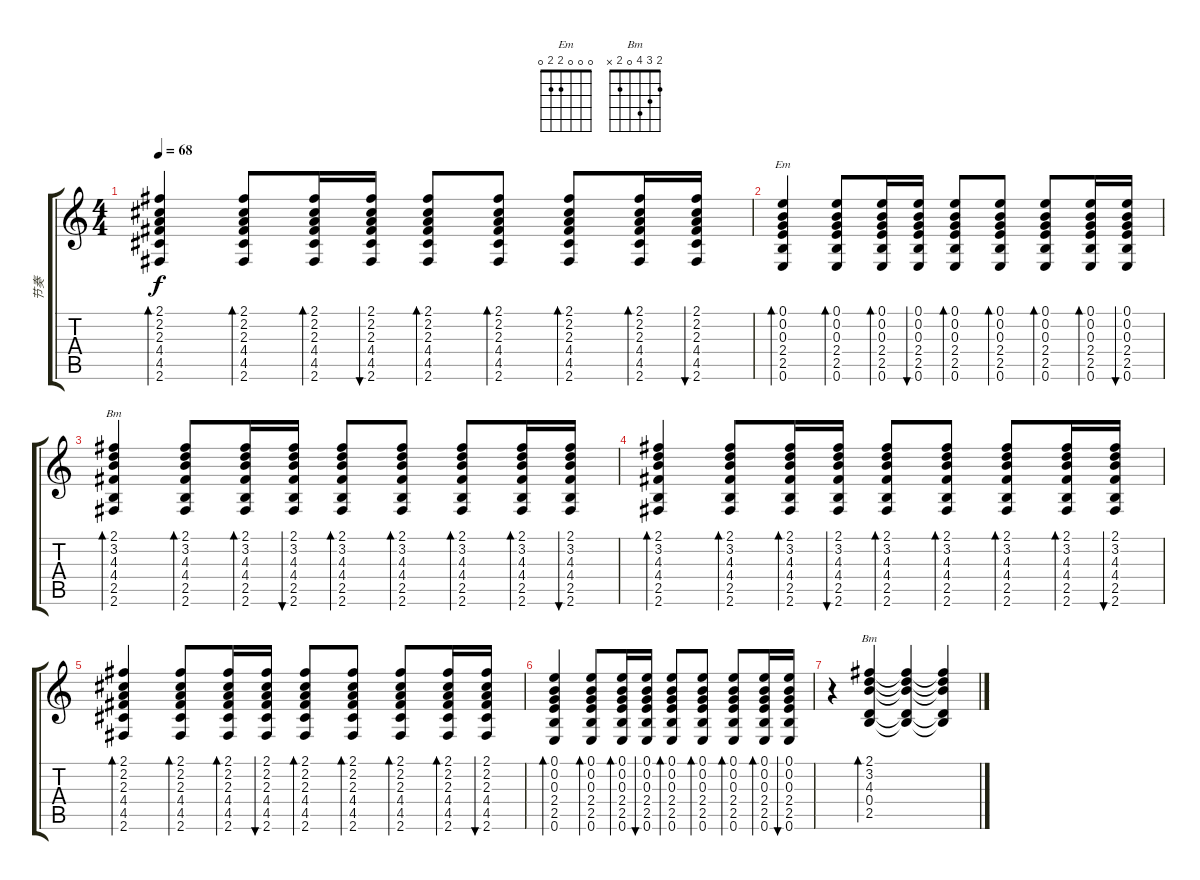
\track ("节奏" "节奏") {instrument acousticguitarsteel}
\staff {score tabs}
\tuning (E4 B3 G3 D3 A2 E2) {hide}
\chord ("Em" 0 0 0 2 2 0)
\chord ("Bm" 2 3 4 4 2 x) {barre 2}
\chord ("Bm" 2 3 4 0 2 x)
\ts (4 4)
\tempo 68
\clef g2
\ks c
(2.1 2.2 2.3 4.4 4.5 2.6).4{bd 60 dy f} (2.1 2.2 2.3 4.4 4.5 2.6).8{bd 60} (2.1 2.2 2.3 4.4 4.5 2.6).16{bd 60} (2.1 2.2 2.3 4.4 4.5 2.6).16{bu 60} (2.1 2.2 2.3 4.4 4.5 2.6).8{bd 60} (2.1 2.2 2.3 4.4 4.5 2.6).8{bd 60} (2.1 2.2 2.3 4.4 4.5 2.6).8{bd 60} (2.1 2.2 2.3 4.4 4.5 2.6).16{bd 60} (2.1 2.2 2.3 4.4 4.5 2.6).16{bu 60} |
(0.1 0.2 0.3 2.4 2.5 0.6).4{bd 60 ch "Em"} (0.1 0.2 0.3 2.4 2.5 0.6).8{bd 60} (0.1 0.2 0.3 2.4 2.5 0.6).16{bd 60} (0.1 0.2 0.3 2.4 2.5 0.6).16{bu 60} (0.1 0.2 0.3 2.4 2.5 0.6).8{bd 60} (0.1 0.2 0.3 2.4 2.5 0.6).8{bd 60} (0.1 0.2 0.3 2.4 2.5 0.6).8{bd 60} (0.1 0.2 0.3 2.4 2.5 0.6).16{bd 60} (0.1 0.2 0.3 2.4 2.5 0.6).16{bu 60} |
(2.1 3.2 4.3 4.4 2.5 2.6).4{bd 30 ch "Bm"} (2.1 3.2 4.3 4.4 2.5 2.6).8{bd 30} (2.1 3.2 4.3 4.4 2.5 2.6).16{bd 30} (2.1 3.2 4.3 4.4 2.5 2.6).16{bu 30} (2.1 3.2 4.3 4.4 2.5 2.6).8{bd 30} (2.1 3.2 4.3 4.4 2.5 2.6).8{bd 30} (2.1 3.2 4.3 4.4 2.5 2.6).8{bd 30} (2.1 3.2 4.3 4.4 2.5 2.6).16{bd 30} (2.1 3.2 4.3 4.4 2.5 2.6).16{bu 30} |
(2.1 3.2 4.3 4.4 2.5 2.6).4{bd 30} (2.1 3.2 4.3 4.4 2.5 2.6).8{bd 30} (2.1 3.2 4.3 4.4 2.5 2.6).16{bd 30} (2.1 3.2 4.3 4.4 2.5 2.6).16{bu 30} (2.1 3.2 4.3 4.4 2.5 2.6).8{bd 30} (2.1 3.2 4.3 4.4 2.5 2.6).8{bd 30} (2.1 3.2 4.3 4.4 2.5 2.6).8{bd 30} (2.1 3.2 4.3 4.4 2.5 2.6).16{bd 30} (2.1 3.2 4.3 4.4 2.5 2.6).16{bu 30} |
(2.1 2.2 2.3 4.4 4.5 2.6).4{bd 60} (2.1 2.2 2.3 4.4 4.5 2.6).8{bd 60} (2.1 2.2 2.3 4.4 4.5 2.6).16{bd 60} (2.1 2.2 2.3 4.4 4.5 2.6).16{bu 60} (2.1 2.2 2.3 4.4 4.5 2.6).8{bd 60} (2.1 2.2 2.3 4.4 4.5 2.6).8{bd 60} (2.1 2.2 2.3 4.4 4.5 2.6).8{bd 60} (2.1 2.2 2.3 4.4 4.5 2.6).16{bd 60} (2.1 2.2 2.3 4.4 4.5 2.6).16{bu 60} |
(0.1 0.2 0.3 2.4 2.5 0.6).4{bd 60} (0.1 0.2 0.3 2.4 2.5 0.6).8{bd 60} (0.1 0.2 0.3 2.4 2.5 0.6).16{bd 60} (0.1 0.2 0.3 2.4 2.5 0.6).16{bu 60} (0.1 0.2 0.3 2.4 2.5 0.6).8{bd 60} (0.1 0.2 0.3 2.4 2.5 0.6).8{bd 60} (0.1 0.2 0.3 2.4 2.5 0.6).8{bd 60} (0.1 0.2 0.3 2.4 2.5 0.6).16{bd 60} (0.1 0.2 0.3 2.4 2.5 0.6).16{bu 60} |
r.4 (2.1 3.2 4.3 0.4 2.5).4{bd 30 ch "Bm"} (2.1{t} 3.2{t} 4.3{t} 0.4{t} 2.5{t}).4 (2.1{t} 3.2{t} 4.3{t} 0.4{t} 2.5{t}).4
